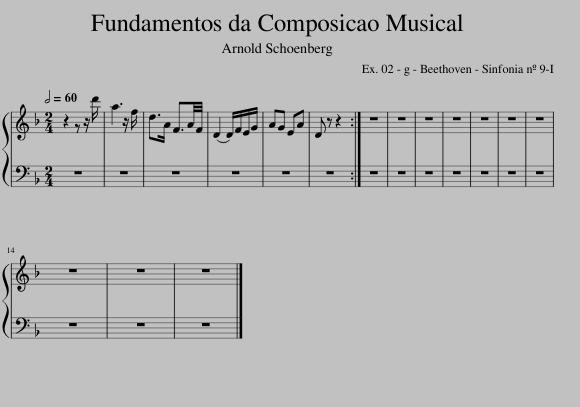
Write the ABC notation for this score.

X:1
L:1/8
Q:1/2=60
M:2/4
I:linebreak $
K:F
V:1 treble
V:1
 z2 z z/ d'/ | a3 z/ f/ | d>A F3/2A/4F/4 | (D2 D/)F/E/G/ | AG EA | %5
 D z z2 :| z4 | z4 | z4 | z4 | %10
 z4 | z4 | z4 |$ z4 | z4 | %15
 z4 |] %16
